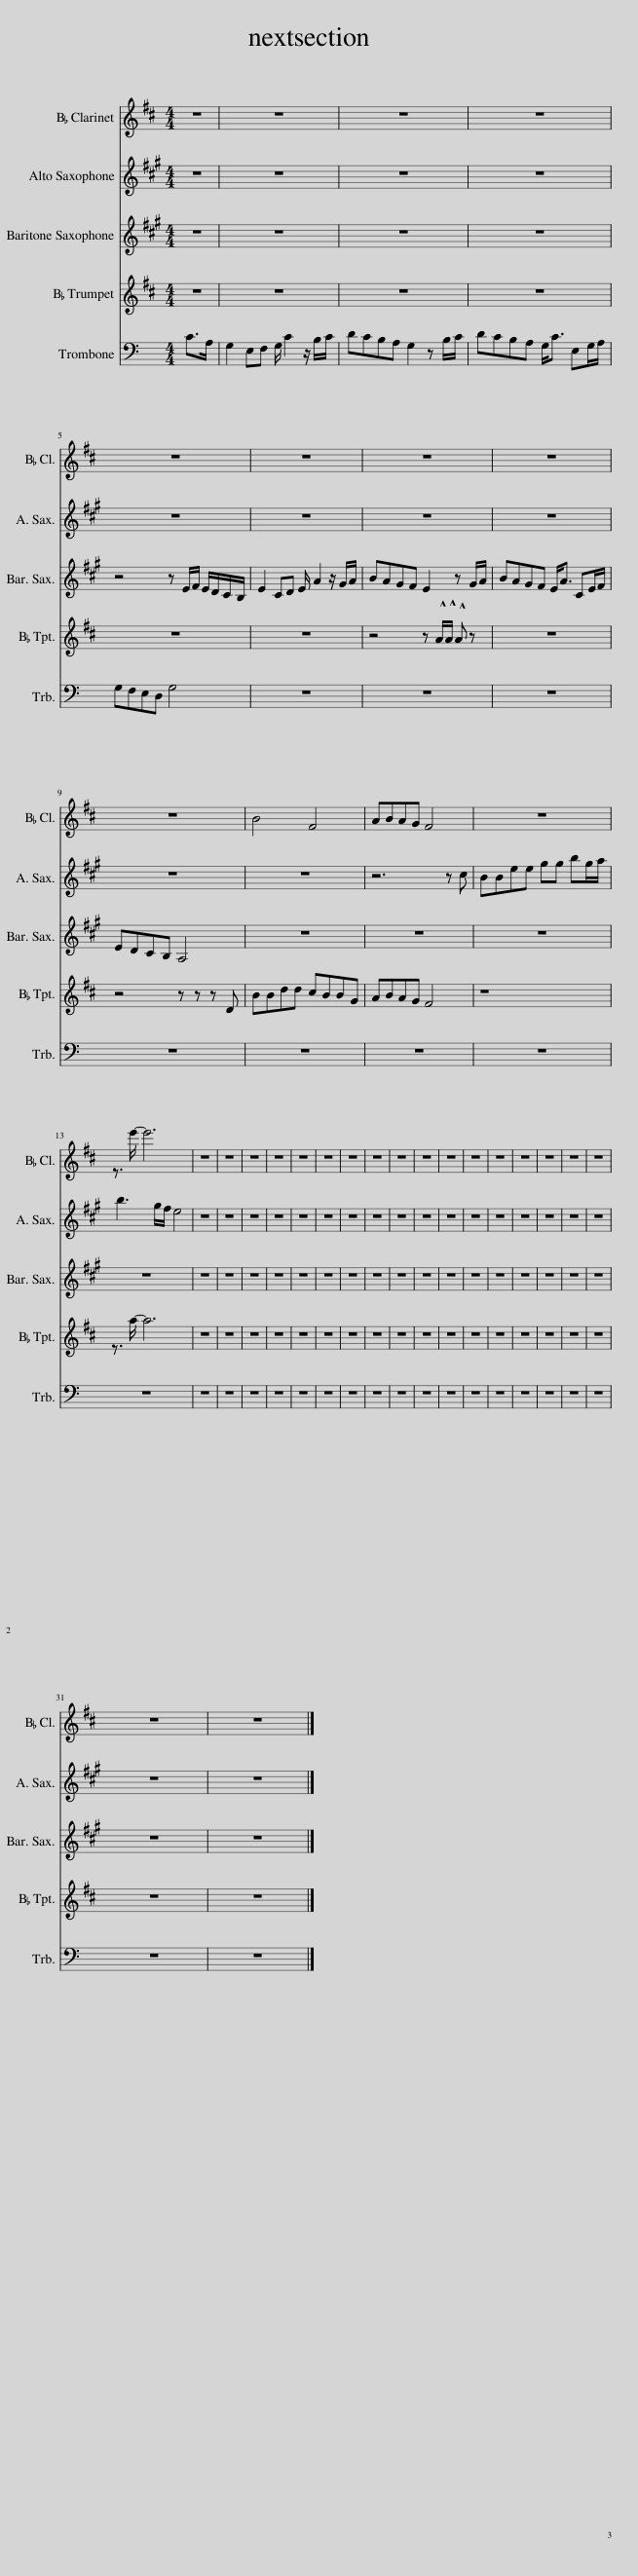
X:1
%%score 1 2 3 4 5
L:1/8
M:4/4
I:linebreak $
K:C
V:1 treble transpose=-2
V:2 treble transpose=-9
V:3 treble transpose=-21
V:4 treble transpose=-2
V:5 bass
V:1
[K:D] z2 | z8 | z8 | z8 |$ z8 | %5
 z8 | z8 | z8 |$ z8 | B4 F4 | %10
 ABAG F4 | z8 |$ z3/2 e'/- e'6 | z8 | z8 | %15
 z8 | z8 | z8 | z8 | z8 | %20
 z8 | z8 | z8 | z8 | z8 | %25
 z8 | z8 | z8 | z8 | z8 |$ %30
 z8 | z8 |] %32
V:2
[K:A] z2 | z8 | z8 | z8 |$ z8 | %5
 z8 | z8 | z8 |$ z8 | z8 | %10
 z6 z c | BBee gg bg/a/ |$ b3 g/f/ e4 | z8 | z8 | %15
 z8 | z8 | z8 | z8 | z8 | %20
 z8 | z8 | z8 | z8 | z8 | %25
 z8 | z8 | z8 | z8 | z8 |$ %30
 z8 | z8 |] %32
V:3
[K:A] z2 | z8 | z8 | z8 |$ z4 z E/F/ E/D/C/B,/ | %5
 E2 CD E/ A2 z/ G/A/ | BAGF E2 z G/A/ | BAGF E<A CE/F/ |$ EDCB, A,4 | z8 | %10
 z8 | z8 |$ z8 | z8 | z8 | %15
 z8 | z8 | z8 | z8 | z8 | %20
 z8 | z8 | z8 | z8 | z8 | %25
 z8 | z8 | z8 | z8 | z8 |$ %30
 z8 | z8 |] %32
V:4
[K:D] z2 | z8 | z8 | z8 |$ z8 | %5
 z8 | z4 z !^!A/!^!A/ !^!A z | z8 |$ z4 z z z D | BBdd cBBG | %10
 ABAG F4 | z8 |$ z3/2 a/- a6 | z8 | z8 | %15
 z8 | z8 | z8 | z8 | z8 | %20
 z8 | z8 | z8 | z8 | z8 | %25
 z8 | z8 | z8 | z8 | z8 |$ %30
 z8 | z8 |] %32
V:5
 C>A, | G,2 E,F, G,/ C2 z/ B,/C/ | DCB,A, G,2 z B,/C/ | DCB,A, G,<C E,G,/A,/ |$ G,F,E,D, G,4 | %5
 z8 | z8 | z8 |$ z8 | z8 | %10
 z8 | z8 |$ z8 | z8 | z8 | %15
 z8 | z8 | z8 | z8 | z8 | %20
 z8 | z8 | z8 | z8 | z8 | %25
 z8 | z8 | z8 | z8 | z8 |$ %30
 z8 | z8 |] %32
